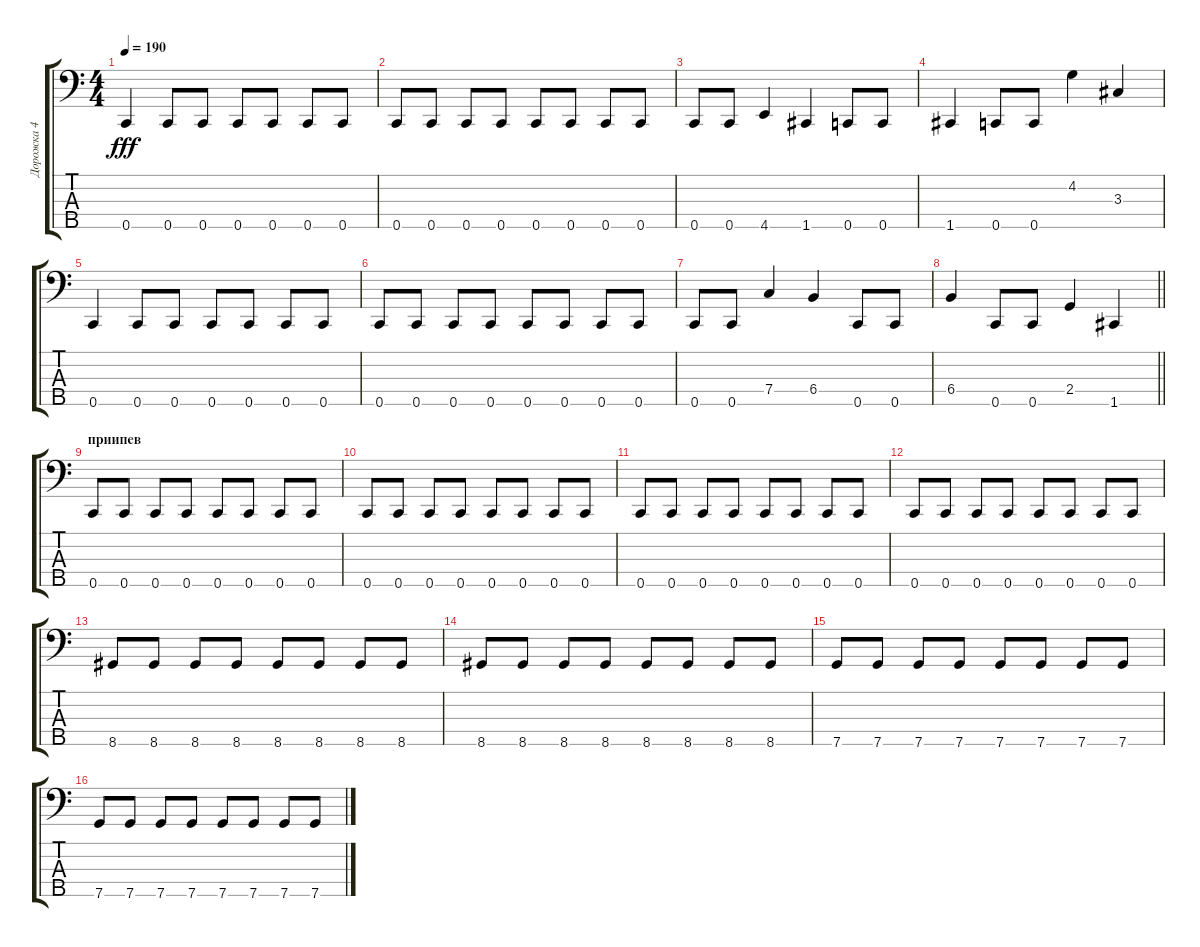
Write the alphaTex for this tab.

\track ("Дорожка 4" "Дорожка 4") {instrument electricbasspick}
\staff {score tabs}
\tuning (Ab2 Eb2 Bb1 F1 C1) {hide}
\ts (4 4)
\tempo 190
\clef f4
\ks c
0.5.4{dy fff} 0.5.8 0.5.8 0.5.8 0.5.8 0.5.8 0.5.8 |
0.5.8 0.5.8 0.5.8 0.5.8 0.5.8 0.5.8 0.5.8 0.5.8 |
0.5.8 0.5.8 4.5.4 1.5.4 0.5.8 0.5.8 |
1.5.4 0.5.8 0.5.8 4.2.4 3.3.4 |
0.5.4 0.5.8 0.5.8 0.5.8 0.5.8 0.5.8 0.5.8 |
0.5.8 0.5.8 0.5.8 0.5.8 0.5.8 0.5.8 0.5.8 0.5.8 |
0.5.8 0.5.8 7.4.4 6.4.4 0.5.8 0.5.8 |
\barLineRight lightlight
6.4.4 0.5.8 0.5.8 2.4.4 1.5.4 |
\section ("" "приипев")
0.5.8 0.5.8 0.5.8 0.5.8 0.5.8 0.5.8 0.5.8 0.5.8 |
0.5.8 0.5.8 0.5.8 0.5.8 0.5.8 0.5.8 0.5.8 0.5.8 |
0.5.8 0.5.8 0.5.8 0.5.8 0.5.8 0.5.8 0.5.8 0.5.8 |
0.5.8 0.5.8 0.5.8 0.5.8 0.5.8 0.5.8 0.5.8 0.5.8 |
8.5.8 8.5.8 8.5.8 8.5.8 8.5.8 8.5.8 8.5.8 8.5.8 |
8.5.8 8.5.8 8.5.8 8.5.8 8.5.8 8.5.8 8.5.8 8.5.8 |
7.5.8 7.5.8 7.5.8 7.5.8 7.5.8 7.5.8 7.5.8 7.5.8 |
7.5.8 7.5.8 7.5.8 7.5.8 7.5.8 7.5.8 7.5.8 7.5.8
